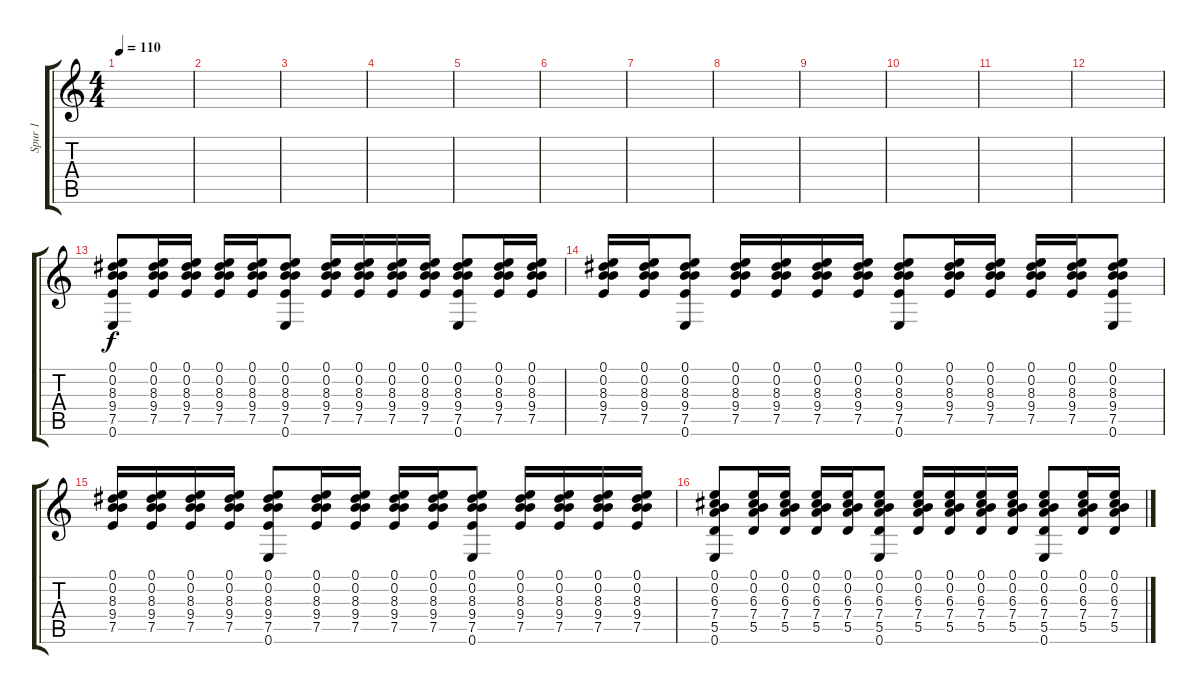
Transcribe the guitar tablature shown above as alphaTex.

\track ("Spur 1" "Spur 1") {instrument distortionguitar}
\staff {score tabs}
\tuning (E4 B3 G3 D3 A2 E2) {hide}
\ts (4 4)
\tempo 110
\clef g2
\ks c
|
|
|
|
|
|
|
|
|
|
|
|
(0.1 0.2 8.3 9.4 7.5 0.6).8 (0.1 0.2 8.3 9.4 7.5).16 (0.1 0.2 8.3 9.4 7.5).16 (0.1 0.2 8.3 9.4 7.5).16 (0.1 0.2 8.3 9.4 7.5).16 (0.1 0.2 8.3 9.4 7.5 0.6).8 (0.1 0.2 8.3 9.4 7.5).16 (0.1 0.2 8.3 9.4 7.5).16 (0.1 0.2 8.3 9.4 7.5).16 (0.1 0.2 8.3 9.4 7.5).16 (0.1 0.2 8.3 9.4 7.5 0.6).8 (0.1 0.2 8.3 9.4 7.5).16 (0.1 0.2 8.3 9.4 7.5).16 |
(0.1 0.2 8.3 9.4 7.5).16 (0.1 0.2 8.3 9.4 7.5).16 (0.1 0.2 8.3 9.4 7.5 0.6).8 (0.1 0.2 8.3 9.4 7.5).16 (0.1 0.2 8.3 9.4 7.5).16 (0.1 0.2 8.3 9.4 7.5).16 (0.1 0.2 8.3 9.4 7.5).16 (0.1 0.2 8.3 9.4 7.5 0.6).8 (0.1 0.2 8.3 9.4 7.5).16 (0.1 0.2 8.3 9.4 7.5).16 (0.1 0.2 8.3 9.4 7.5).16 (0.1 0.2 8.3 9.4 7.5).16 (0.1 0.2 8.3 9.4 7.5 0.6).8 |
(0.1 0.2 8.3 9.4 7.5).16 (0.1 0.2 8.3 9.4 7.5).16 (0.1 0.2 8.3 9.4 7.5).16 (0.1 0.2 8.3 9.4 7.5).16 (0.1 0.2 8.3 9.4 7.5 0.6).8 (0.1 0.2 8.3 9.4 7.5).16 (0.1 0.2 8.3 9.4 7.5).16 (0.1 0.2 8.3 9.4 7.5).16 (0.1 0.2 8.3 9.4 7.5).16 (0.1 0.2 8.3 9.4 7.5 0.6).8 (0.1 0.2 8.3 9.4 7.5).16 (0.1 0.2 8.3 9.4 7.5).16 (0.1 0.2 8.3 9.4 7.5).16 (0.1 0.2 8.3 9.4 7.5).16 |
(0.1 0.2 6.3 7.4 5.5 0.6).8 (0.1 0.2 6.3 7.4 5.5).16 (0.1 0.2 6.3 7.4 5.5).16 (0.1 0.2 6.3 7.4 5.5).16 (0.1 0.2 6.3 7.4 5.5).16 (0.1 0.2 6.3 7.4 5.5 0.6).8 (0.1 0.2 6.3 7.4 5.5).16 (0.1 0.2 6.3 7.4 5.5).16 (0.1 0.2 6.3 7.4 5.5).16 (0.1 0.2 6.3 7.4 5.5).16 (0.1 0.2 6.3 7.4 5.5 0.6).8 (0.1 0.2 6.3 7.4 5.5).16 (0.1 0.2 6.3 7.4 5.5).16
